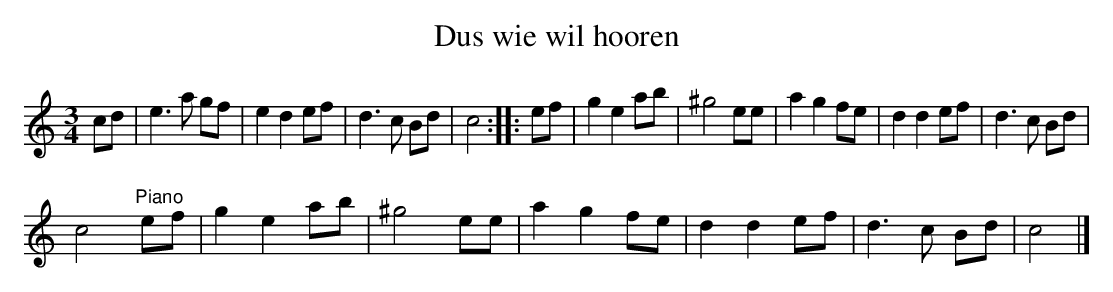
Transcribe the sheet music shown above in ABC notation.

X:1
T:Dus wie wil hooren
M:3/4
K:Cmaj
cd|e3a gf|e2d2ef|d3c Bd|c4:||:ef|g2e2ab|^g4ee|a2g2fe|d2d2ef|d3c Bd|
c4"Piano"ef|g2e2ab|^g4ee|a2g2fe|d2d2ef|d3c Bd|c4|]
